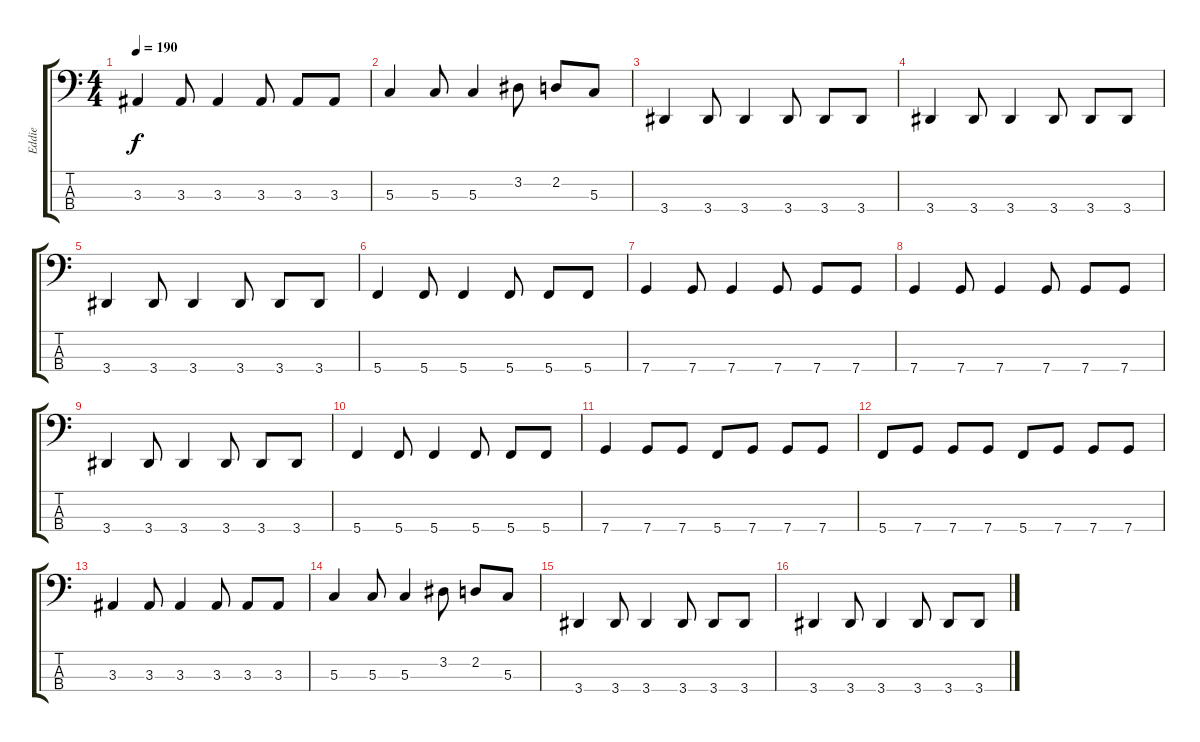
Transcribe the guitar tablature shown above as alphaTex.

\track ("Eddie" "Eddie") {instrument electricbasspick}
\staff {score tabs}
\tuning (F2 C2 G1 C1) {hide}
\ts (4 4)
\tempo 190
\clef f4
\ks c
3.3.4{dy f} 3.3.8 3.3.4 3.3.8 3.3.8 3.3.8 |
5.3.4 5.3.8 5.3.4 3.2.8 2.2.8 5.3.8 |
3.4.4 3.4.8 3.4.4 3.4.8 3.4.8 3.4.8 |
3.4.4 3.4.8 3.4.4 3.4.8 3.4.8 3.4.8 |
3.4.4 3.4.8 3.4.4 3.4.8 3.4.8 3.4.8 |
5.4.4 5.4.8 5.4.4 5.4.8 5.4.8 5.4.8 |
7.4.4 7.4.8 7.4.4 7.4.8 7.4.8 7.4.8 |
7.4.4 7.4.8 7.4.4 7.4.8 7.4.8 7.4.8 |
3.4.4 3.4.8 3.4.4 3.4.8 3.4.8 3.4.8 |
5.4.4 5.4.8 5.4.4 5.4.8 5.4.8 5.4.8 |
7.4.4 7.4.8 7.4.8 5.4.8 7.4.8 7.4.8 7.4.8 |
5.4.8 7.4.8 7.4.8 7.4.8 5.4.8 7.4.8 7.4.8 7.4.8 |
3.3.4 3.3.8 3.3.4 3.3.8 3.3.8 3.3.8 |
5.3.4 5.3.8 5.3.4 3.2.8 2.2.8 5.3.8 |
3.4.4 3.4.8 3.4.4 3.4.8 3.4.8 3.4.8 |
3.4.4 3.4.8 3.4.4 3.4.8 3.4.8 3.4.8
